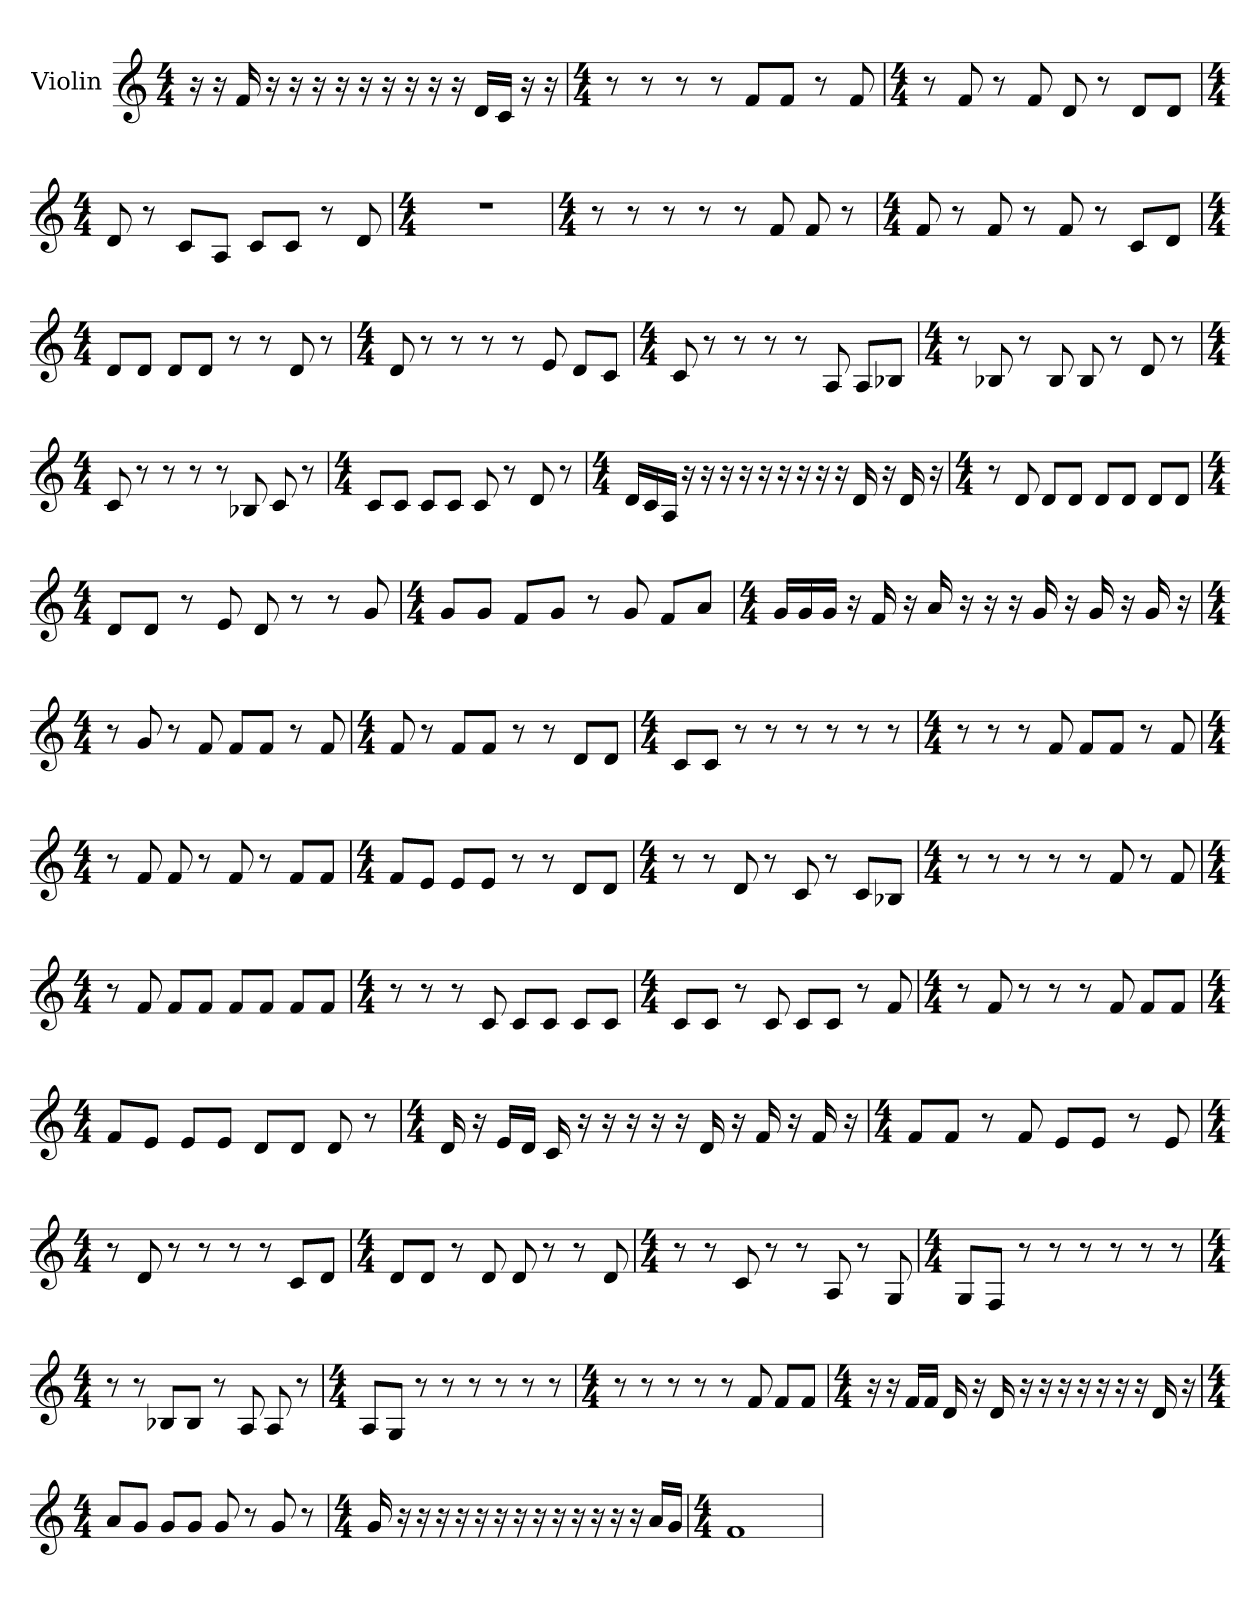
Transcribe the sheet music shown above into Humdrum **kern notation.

**kern
*part1
*staff1
*I"Violin
*I'Vln
*M4/4
=
16r
16r
16f
16r
16r
16r
16r
16r
16r
16r
16r
16r
16dLL
16cJJ
16r
16r
=
*M4/4
8r
8r
8r
8r
8fL
8fJ
8r
8f
=
*M4/4
8r
8f
8r
8f
8d
8r
8dL
8dJ
=
*M4/4
8d
8r
8cL
8AJ
8cL
8cJ
8r
8d
=
*M4/4
1r
=
*M4/4
8r
8r
8r
8r
8r
8f
8f
8r
=
*M4/4
8f
8r
8f
8r
8f
8r
8cL
8dJ
=
*M4/4
8dL
8dJ
8dL
8dJ
8r
8r
8d
8r
=
*M4/4
8d
8r
8r
8r
8r
8e
8dL
8cJ
=
*M4/4
8c
8r
8r
8r
8r
8A
8AL
8B-XJ
=
*M4/4
8r
8B-X
8r
8B-
8B-
8r
8d
8r
=
*M4/4
8c
8r
8r
8r
8r
8B-X
8c
8r
=
*M4/4
8cL
8cJ
8cL
8cJ
8c
8r
8d
8r
=
*M4/4
16dLL
16c
16AJJ
16r
16r
16r
16r
16r
16r
16r
16r
16r
16d
16r
16d
16r
=
*M4/4
8r
8d
8dL
8dJ
8dL
8dJ
8dL
8dJ
=
*M4/4
8dL
8dJ
8r
8e
8d
8r
8r
8g
=
*M4/4
8gL
8gJ
8fL
8gJ
8r
8g
8fL
8aJ
=
*M4/4
16gLL
16g
16gJJ
16r
16f
16r
16a
16r
16r
16r
16g
16r
16g
16r
16g
16r
=
*M4/4
8r
8g
8r
8f
8fL
8fJ
8r
8f
=
*M4/4
8f
8r
8fL
8fJ
8r
8r
8dL
8dJ
=
*M4/4
8cL
8cJ
8r
8r
8r
8r
8r
8r
=
*M4/4
8r
8r
8r
8f
8fL
8fJ
8r
8f
=
*M4/4
8r
8f
8f
8r
8f
8r
8fL
8fJ
=
*M4/4
8fL
8eJ
8eL
8eJ
8r
8r
8dL
8dJ
=
*M4/4
8r
8r
8d
8r
8c
8r
8cL
8B-XJ
=
*M4/4
8r
8r
8r
8r
8r
8f
8r
8f
=
*M4/4
8r
8f
8fL
8fJ
8fL
8fJ
8fL
8fJ
=
*M4/4
8r
8r
8r
8c
8cL
8cJ
8cL
8cJ
=
*M4/4
8cL
8cJ
8r
8c
8cL
8cJ
8r
8f
=
*M4/4
8r
8f
8r
8r
8r
8f
8fL
8fJ
=
*M4/4
8fL
8eJ
8eL
8eJ
8dL
8dJ
8d
8r
=
*M4/4
16d
16r
16eLL
16dJJ
16c
16r
16r
16r
16r
16r
16d
16r
16f
16r
16f
16r
=
*M4/4
8fL
8fJ
8r
8f
8eL
8eJ
8r
8e
=
*M4/4
8r
8d
8r
8r
8r
8r
8cL
8dJ
=
*M4/4
8dL
8dJ
8r
8d
8d
8r
8r
8d
=
*M4/4
8r
8r
8c
8r
8r
8A
8r
8G
=
*M4/4
8GL
8FJ
8r
8r
8r
8r
8r
8r
=
*M4/4
8r
8r
8B-XL
8B-J
8r
8A
8A
8r
=
*M4/4
8AL
8GJ
8r
8r
8r
8r
8r
8r
=
*M4/4
8r
8r
8r
8r
8r
8f
8fL
8fJ
=
*M4/4
16r
16r
16fLL
16fJJ
16d
16r
16d
16r
16r
16r
16r
16r
16r
16r
16d
16r
=
*M4/4
8aL
8gJ
8gL
8gJ
8g
8r
8g
8r
=
*M4/4
16g
16r
16r
16r
16r
16r
16r
16r
16r
16r
16r
16r
16r
16r
16aLL
16gJJ
=
*M4/4
1f
=
*-
